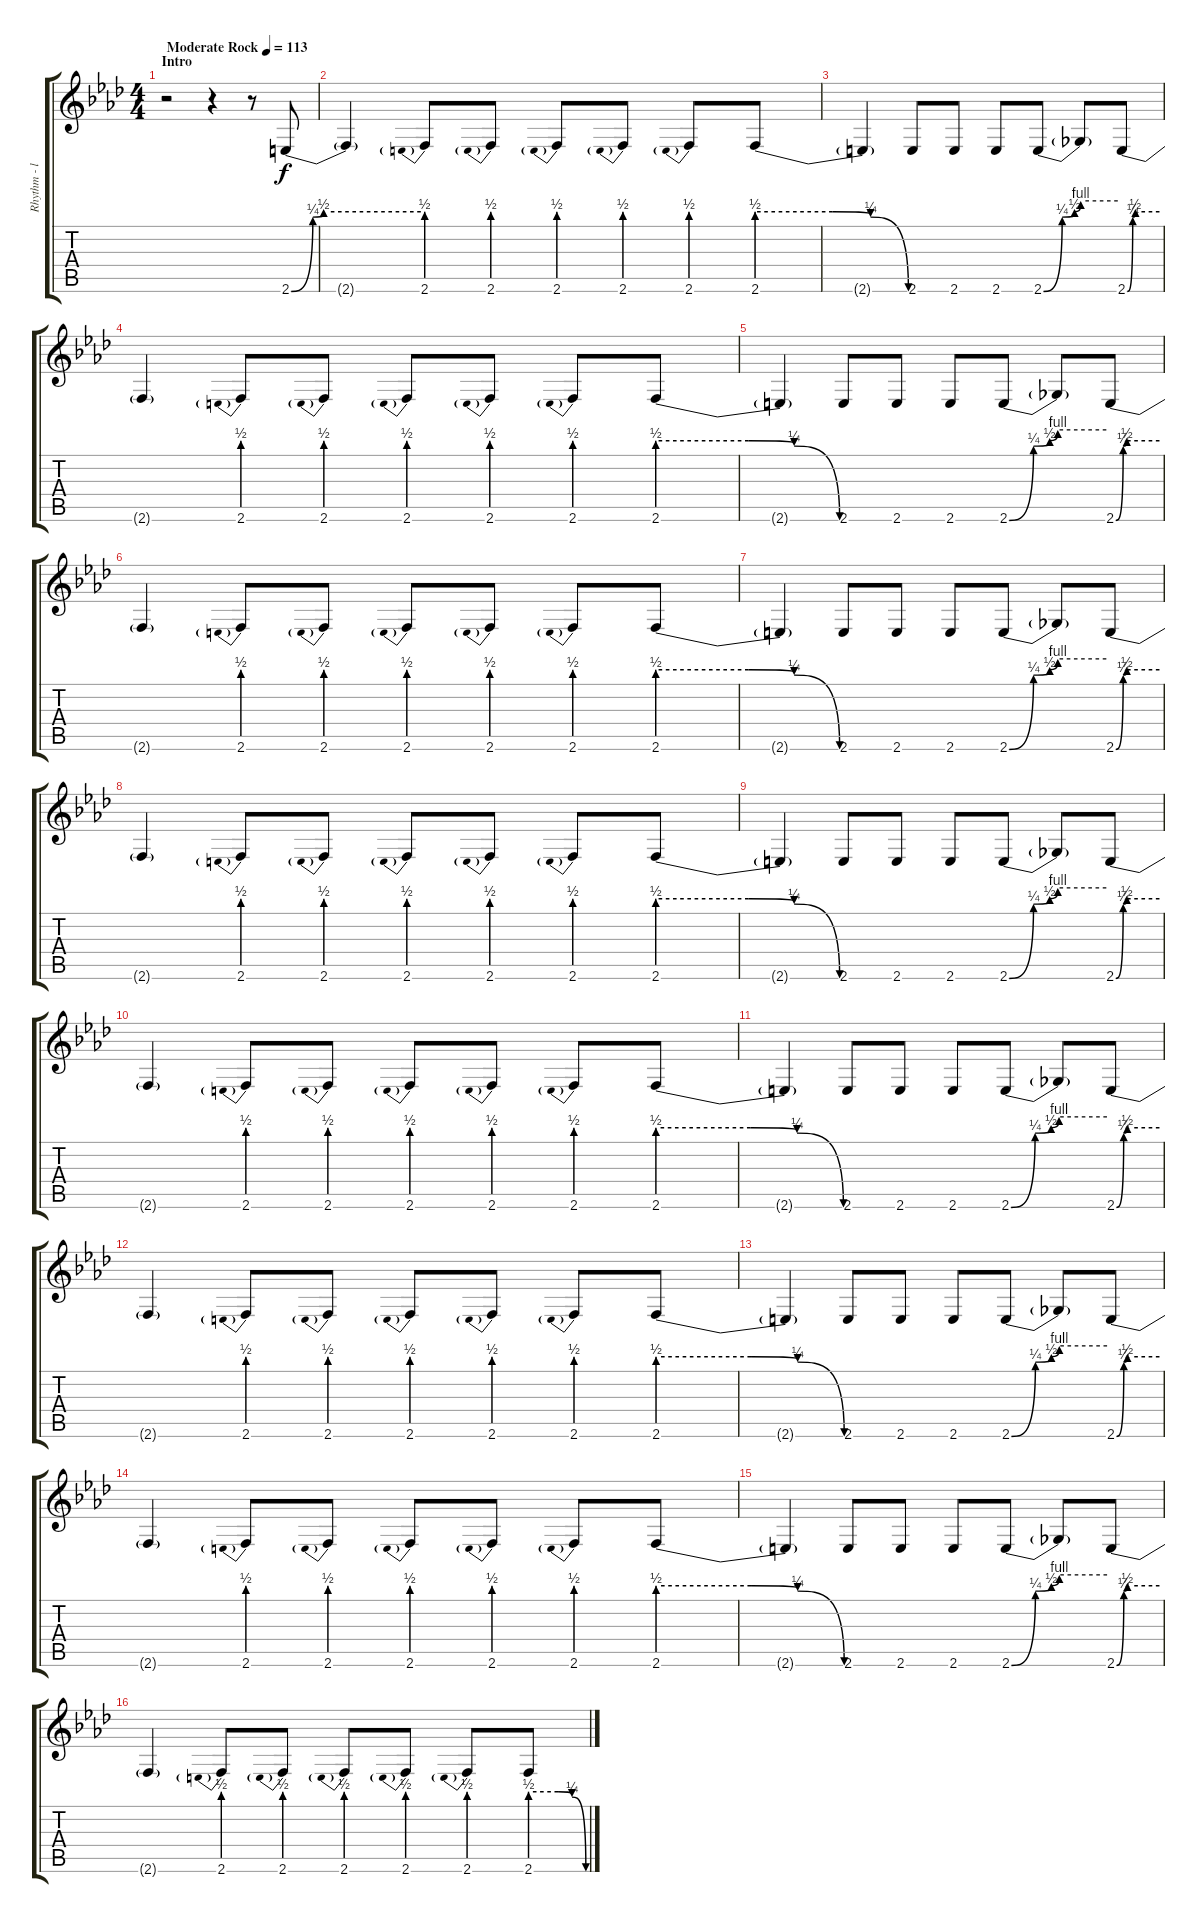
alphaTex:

\track ("Rhythm - left - Drop D" "Rhythm - l") {instrument distortionguitar}
\staff {score tabs}
\tuning (E4 B3 G3 D3 A2 D2) {hide}
\ts (4 4)
\section ("" "Intro")
\tempo (113 "Moderate Rock")
\clef g2
\ks fminor
r.2{dy f instrument distortionguitar} r.4 r.8 2.6{be (custom 0 0 10 1 15 2 60 2)}.8 |
2.6{t}.4 2.6{be (prebend 0 2 60 2)}.8 2.6{be (prebend 0 2 60 2)}.8 2.6{be (prebend 0 2 60 2)}.8 2.6{be (prebend 0 2 60 2)}.8 2.6{be (prebend 0 2 60 2)}.8 2.6{be (custom 0 2 30 2 45 1 60 0)}.8 |
2.6{t}.4 2.6.8 2.6.8 2.6.8 2.6{be (custom 0 0 15 1 25 2 30 4 60 4)}.8 2.6{t}.8 2.6{be (custom 0 0 10 1 15 2 60 2)}.8 |
2.6{t}.4 2.6{be (prebend 0 2 60 2)}.8 2.6{be (prebend 0 2 60 2)}.8 2.6{be (prebend 0 2 60 2)}.8 2.6{be (prebend 0 2 60 2)}.8 2.6{be (prebend 0 2 60 2)}.8 2.6{be (custom 0 2 30 2 45 1 60 0)}.8 |
2.6{t}.4 2.6.8 2.6.8 2.6.8 2.6{be (custom 0 0 15 1 25 2 30 4 60 4)}.8 2.6{t}.8 2.6{be (custom 0 0 10 1 15 2 60 2)}.8 |
2.6{t}.4 2.6{be (prebend 0 2 60 2)}.8 2.6{be (prebend 0 2 60 2)}.8 2.6{be (prebend 0 2 60 2)}.8 2.6{be (prebend 0 2 60 2)}.8 2.6{be (prebend 0 2 60 2)}.8 2.6{be (custom 0 2 30 2 45 1 60 0)}.8 |
2.6{t}.4 2.6.8 2.6.8 2.6.8 2.6{be (custom 0 0 15 1 25 2 30 4 60 4)}.8 2.6{t}.8 2.6{be (custom 0 0 10 1 15 2 60 2)}.8 |
2.6{t}.4 2.6{be (prebend 0 2 60 2)}.8 2.6{be (prebend 0 2 60 2)}.8 2.6{be (prebend 0 2 60 2)}.8 2.6{be (prebend 0 2 60 2)}.8 2.6{be (prebend 0 2 60 2)}.8 2.6{be (custom 0 2 30 2 45 1 60 0)}.8 |
2.6{t}.4 2.6.8 2.6.8 2.6.8 2.6{be (custom 0 0 15 1 25 2 30 4 60 4)}.8 2.6{t}.8 2.6{be (custom 0 0 10 1 15 2 60 2)}.8 |
2.6{t}.4 2.6{be (prebend 0 2 60 2)}.8 2.6{be (prebend 0 2 60 2)}.8 2.6{be (prebend 0 2 60 2)}.8 2.6{be (prebend 0 2 60 2)}.8 2.6{be (prebend 0 2 60 2)}.8 2.6{be (custom 0 2 30 2 45 1 60 0)}.8 |
2.6{t}.4 2.6.8 2.6.8 2.6.8 2.6{be (custom 0 0 15 1 25 2 30 4 60 4)}.8 2.6{t}.8 2.6{be (custom 0 0 10 1 15 2 60 2)}.8 |
2.6{t}.4 2.6{be (prebend 0 2 60 2)}.8 2.6{be (prebend 0 2 60 2)}.8 2.6{be (prebend 0 2 60 2)}.8 2.6{be (prebend 0 2 60 2)}.8 2.6{be (prebend 0 2 60 2)}.8 2.6{be (custom 0 2 30 2 45 1 60 0)}.8 |
2.6{t}.4 2.6.8 2.6.8 2.6.8 2.6{be (custom 0 0 15 1 25 2 30 4 60 4)}.8 2.6{t}.8 2.6{be (custom 0 0 10 1 15 2 60 2)}.8 |
2.6{t}.4 2.6{be (prebend 0 2 60 2)}.8 2.6{be (prebend 0 2 60 2)}.8 2.6{be (prebend 0 2 60 2)}.8 2.6{be (prebend 0 2 60 2)}.8 2.6{be (prebend 0 2 60 2)}.8 2.6{be (custom 0 2 30 2 45 1 60 0)}.8 |
2.6{t}.4 2.6.8 2.6.8 2.6.8 2.6{be (custom 0 0 15 1 25 2 30 4 60 4)}.8 2.6{t}.8 2.6{be (custom 0 0 10 1 15 2 60 2)}.8 |
2.6{t}.4 2.6{be (prebend 0 2 60 2)}.8 2.6{be (prebend 0 2 60 2)}.8 2.6{be (prebend 0 2 60 2)}.8 2.6{be (prebend 0 2 60 2)}.8 2.6{be (prebend 0 2 60 2)}.8 2.6{be (custom 0 2 30 2 45 1 60 0)}.8
